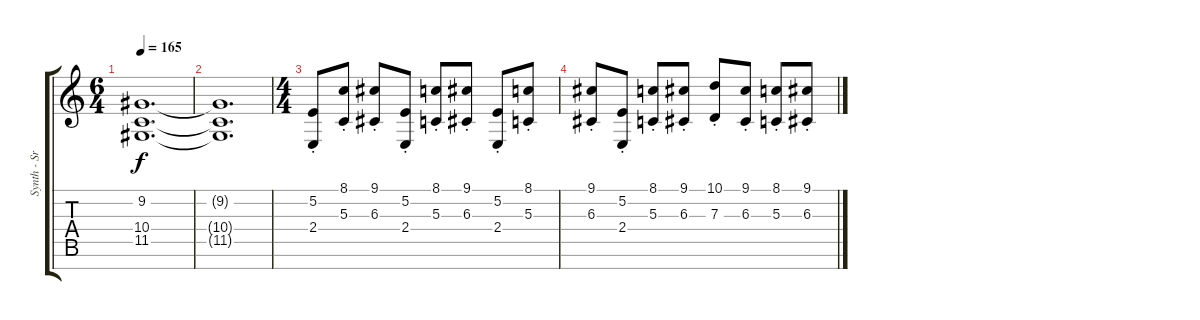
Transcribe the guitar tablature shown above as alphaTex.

\track ("Synth - Srings/Choir" "Synth - Sr") {instrument stringensemble1}
\staff {score tabs}
\tuning (E4 B3 G3 D3 A2 E2 B1) {hide}
\ts (6 4)
\tempo 165
\clef g2
\ks c
(9.2 10.4 11.5).1{d dy f} |
(9.2{t} 10.4{t} 11.5{t}).1{d} |
\ts (4 4)
(5.2{st} 2.4{st}).8{volume 13 instrument stringensemble1} (8.1{st} 5.3{st}).8 (9.1{st} 6.3{st}).8 (5.2{st} 2.4{st}).8 (8.1{st} 5.3{st}).8 (9.1{st} 6.3{st}).8 (5.2{st} 2.4{st}).8 (8.1{st} 5.3{st}).8 |
(9.1{st} 6.3{st}).8 (5.2{st} 2.4{st}).8 (8.1{st} 5.3{st}).8 (9.1{st} 6.3{st}).8 (10.1{st} 7.3{st}).8 (9.1{st} 6.3{st}).8 (8.1{st} 5.3{st}).8 (9.1{st} 6.3{st}).8
